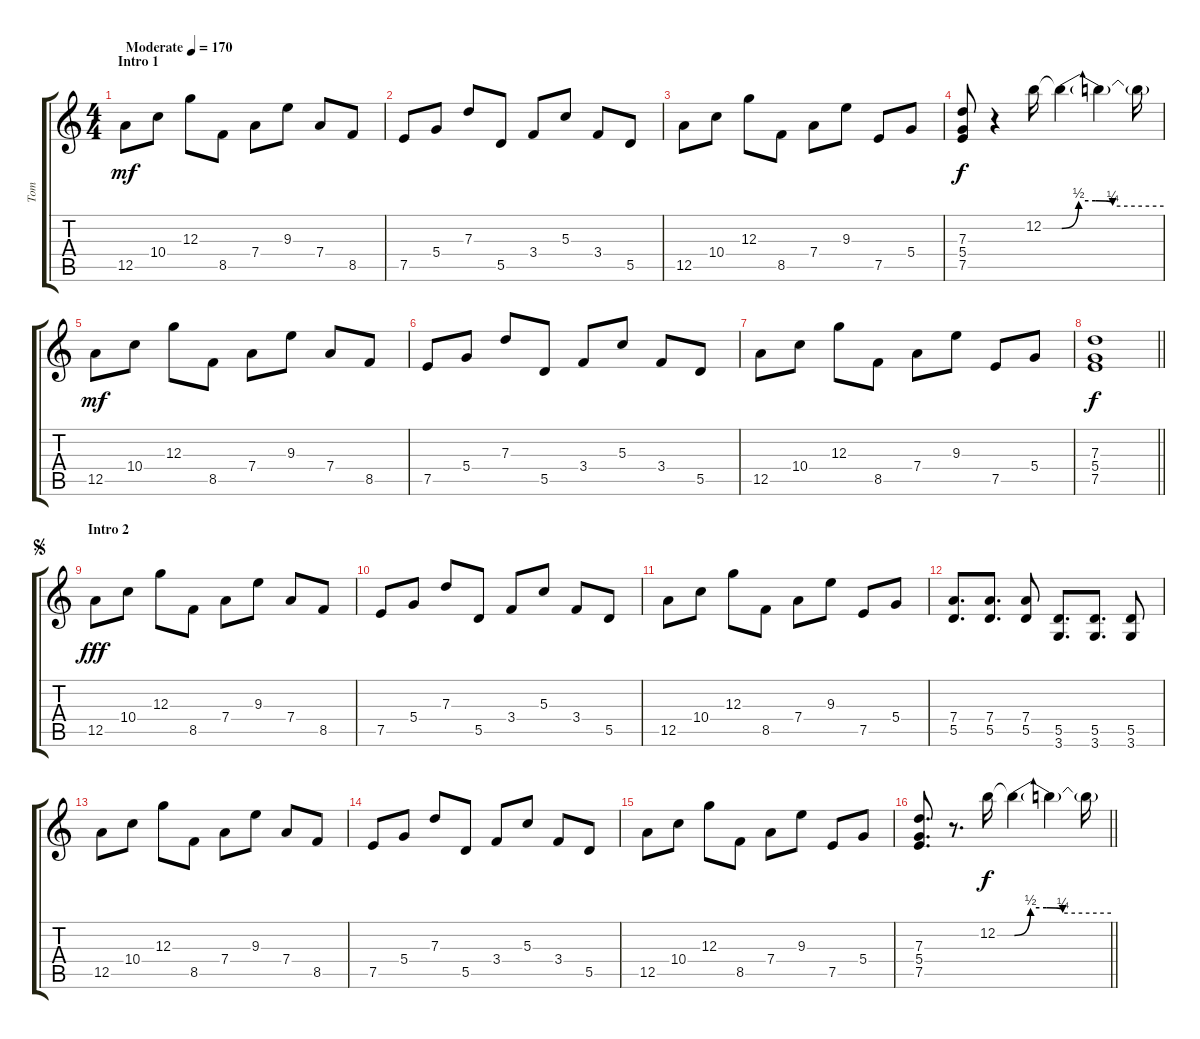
\track ("Tom" "Tom") {instrument electricguitarjazz}
\staff {score tabs}
\tuning (E4 B3 G3 D3 A2 E2) {hide}
\ts (4 4)
\section ("" "Intro 1")
\tempo (170 "Moderate")
\clef g2
\ks c
12.5.8{dy mf instrument electricguitarjazz} 10.4.8 12.3.8 8.5.8 7.4.8 9.3.8 7.4.8 8.5.8 |
7.5.8 5.4.8 7.3.8 5.5.8 3.4.8 5.3.8 3.4.8 5.5.8 |
12.5.8 10.4.8 12.3.8 8.5.8 7.4.8 9.3.8 7.5.8 5.4.8 |
(7.3 5.4 7.5).8{dy f instrument distortionguitar} r.4 12.2.16 12.2{be (custom 0 0 10 2 20 2 30 1 60 1) t}.4 12.2{t}.4 12.2{t}.16 |
12.5.8{dy mf instrument electricguitarjazz} 10.4.8 12.3.8 8.5.8 7.4.8 9.3.8 7.4.8 8.5.8 |
7.5.8 5.4.8 7.3.8 5.5.8 3.4.8 5.3.8 3.4.8 5.5.8 |
12.5.8 10.4.8 12.3.8 8.5.8 7.4.8 9.3.8 7.5.8 5.4.8 |
\barLineRight lightlight
(7.3 5.4 7.5).1{dy f instrument distortionguitar} |
\section ("" "Intro 2")
\jump segno
12.5.8{dy fff balance 8} 10.4.8 12.3.8 8.5.8 7.4.8 9.3.8 7.4.8 8.5.8 |
7.5.8 5.4.8 7.3.8 5.5.8 3.4.8 5.3.8 3.4.8 5.5.8 |
12.5.8 10.4.8 12.3.8 8.5.8 7.4.8 9.3.8 7.5.8 5.4.8 |
(7.4 5.5).8{d} (7.4 5.5).8{d} (7.4 5.5).8 (5.5 3.6).8{d} (5.5 3.6).8{d} (5.5 3.6).8 |
12.5.8 10.4.8 12.3.8 8.5.8 7.4.8 9.3.8 7.4.8 8.5.8 |
7.5.8 5.4.8 7.3.8 5.5.8 3.4.8 5.3.8 3.4.8 5.5.8 |
12.5.8 10.4.8 12.3.8 8.5.8 7.4.8 9.3.8 7.5.8 5.4.8 |
\barLineRight lightlight
(7.3 5.4 7.5).8{d} r.8{d} 12.2.16{dy f} 12.2{be (custom 0 0 10 2 20 2 30 1 60 1) t}.4 12.2{t}.4 12.2{t}.16
